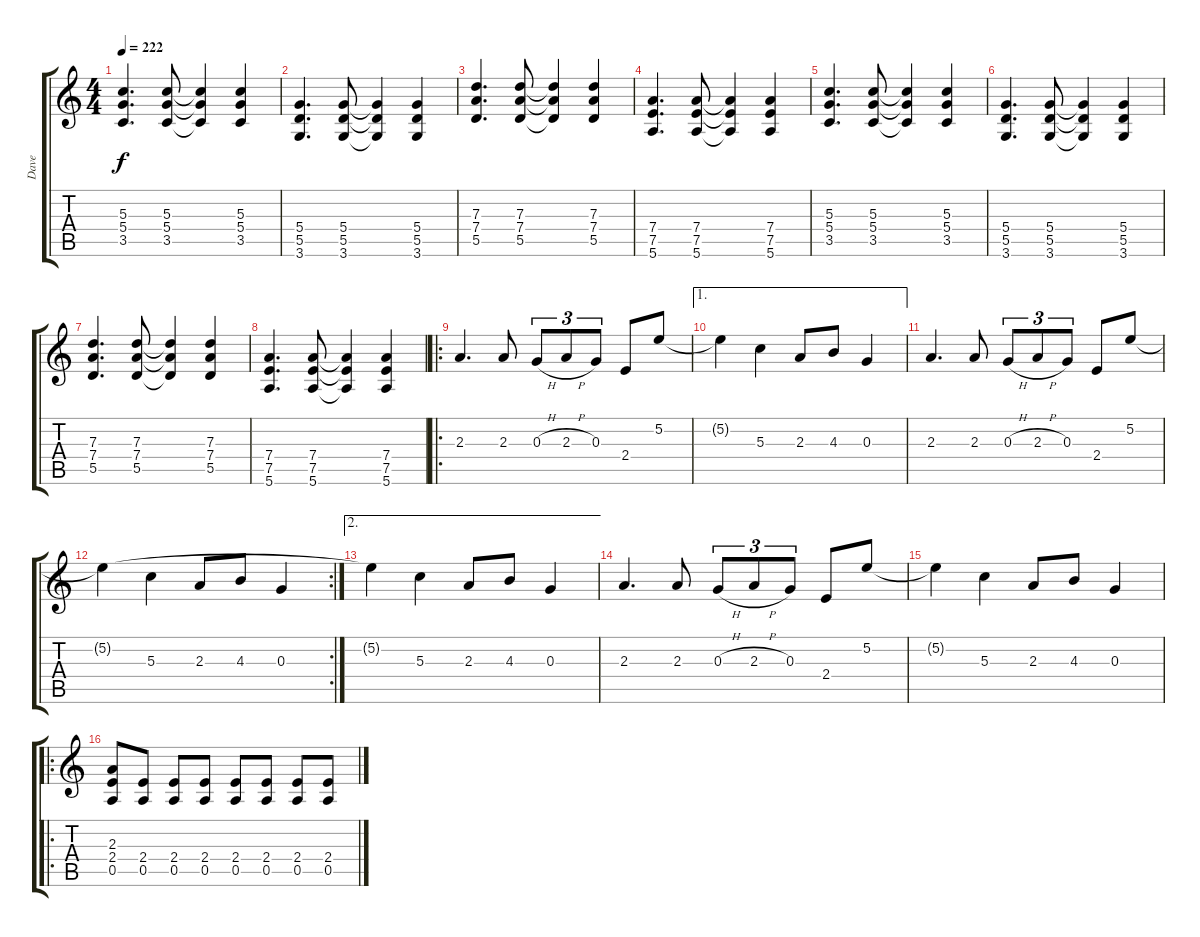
\track ("Dave" "Dave") {instrument distortionguitar}
\staff {score tabs}
\tuning (E4 B3 G3 D3 A2 E2) {hide}
\ts (4 4)
\tempo 222
\clef g2
\ks c
(5.3 5.4 3.5).4{d dy f} (5.3 5.4 3.5).8 (5.3{t} 5.4{t} 3.5{t}).4 (5.3 5.4 3.5).4 |
(5.4 5.5 3.6).4{d} (5.4 5.5 3.6).8 (5.4{t} 5.5{t} 3.6{t}).4 (5.4 5.5 3.6).4 |
(7.3 7.4 5.5).4{d} (7.3 7.4 5.5).8 (7.3{t} 7.4{t} 5.5{t}).4 (7.3 7.4 5.5).4 |
(7.4 7.5 5.6).4{d} (7.4 7.5 5.6).8 (7.4{t} 7.5{t} 5.6{t}).4 (7.4 7.5 5.6).4 |
(5.3 5.4 3.5).4{d} (5.3 5.4 3.5).8 (5.3{t} 5.4{t} 3.5{t}).4 (5.3 5.4 3.5).4 |
(5.4 5.5 3.6).4{d} (5.4 5.5 3.6).8 (5.4{t} 5.5{t} 3.6{t}).4 (5.4 5.5 3.6).4 |
(7.3 7.4 5.5).4{d} (7.3 7.4 5.5).8 (7.3{t} 7.4{t} 5.5{t}).4 (7.3 7.4 5.5).4 |
(7.4 7.5 5.6).4{d} (7.4 7.5 5.6).8 (7.4{t} 7.5{t} 5.6{t}).4 (7.4 7.5 5.6).4 |
\ro
2.3.4{d} 2.3.8 0.3{h}.8{tu (3 2)} 2.3{h}.8{tu (3 2)} 0.3.8{tu (3 2)} 2.4.8 5.2.8 |
\ae 1
5.2{t}.4 5.3.4 2.3.8 4.3.8 0.3.4 |
2.3.4{d} 2.3.8 0.3{h}.8{tu (3 2)} 2.3{h}.8{tu (3 2)} 0.3.8{tu (3 2)} 2.4.8 5.2.8 |
\rc 2
5.2{t}.4 5.3.4 2.3.8 4.3.8 0.3.4 |
\ae 2
5.2{t}.4 5.3.4 2.3.8 4.3.8 0.3.4 |
2.3.4{d} 2.3.8 0.3{h}.8{tu (3 2)} 2.3{h}.8{tu (3 2)} 0.3.8{tu (3 2)} 2.4.8 5.2.8 |
5.2{t}.4 5.3.4 2.3.8 4.3.8 0.3.4 |
\ro
(2.3 2.4 0.5).8 (2.4 0.5).8 (2.4 0.5).8 (2.4 0.5).8 (2.4 0.5).8 (2.4 0.5).8 (2.4 0.5).8 (2.4 0.5).8
